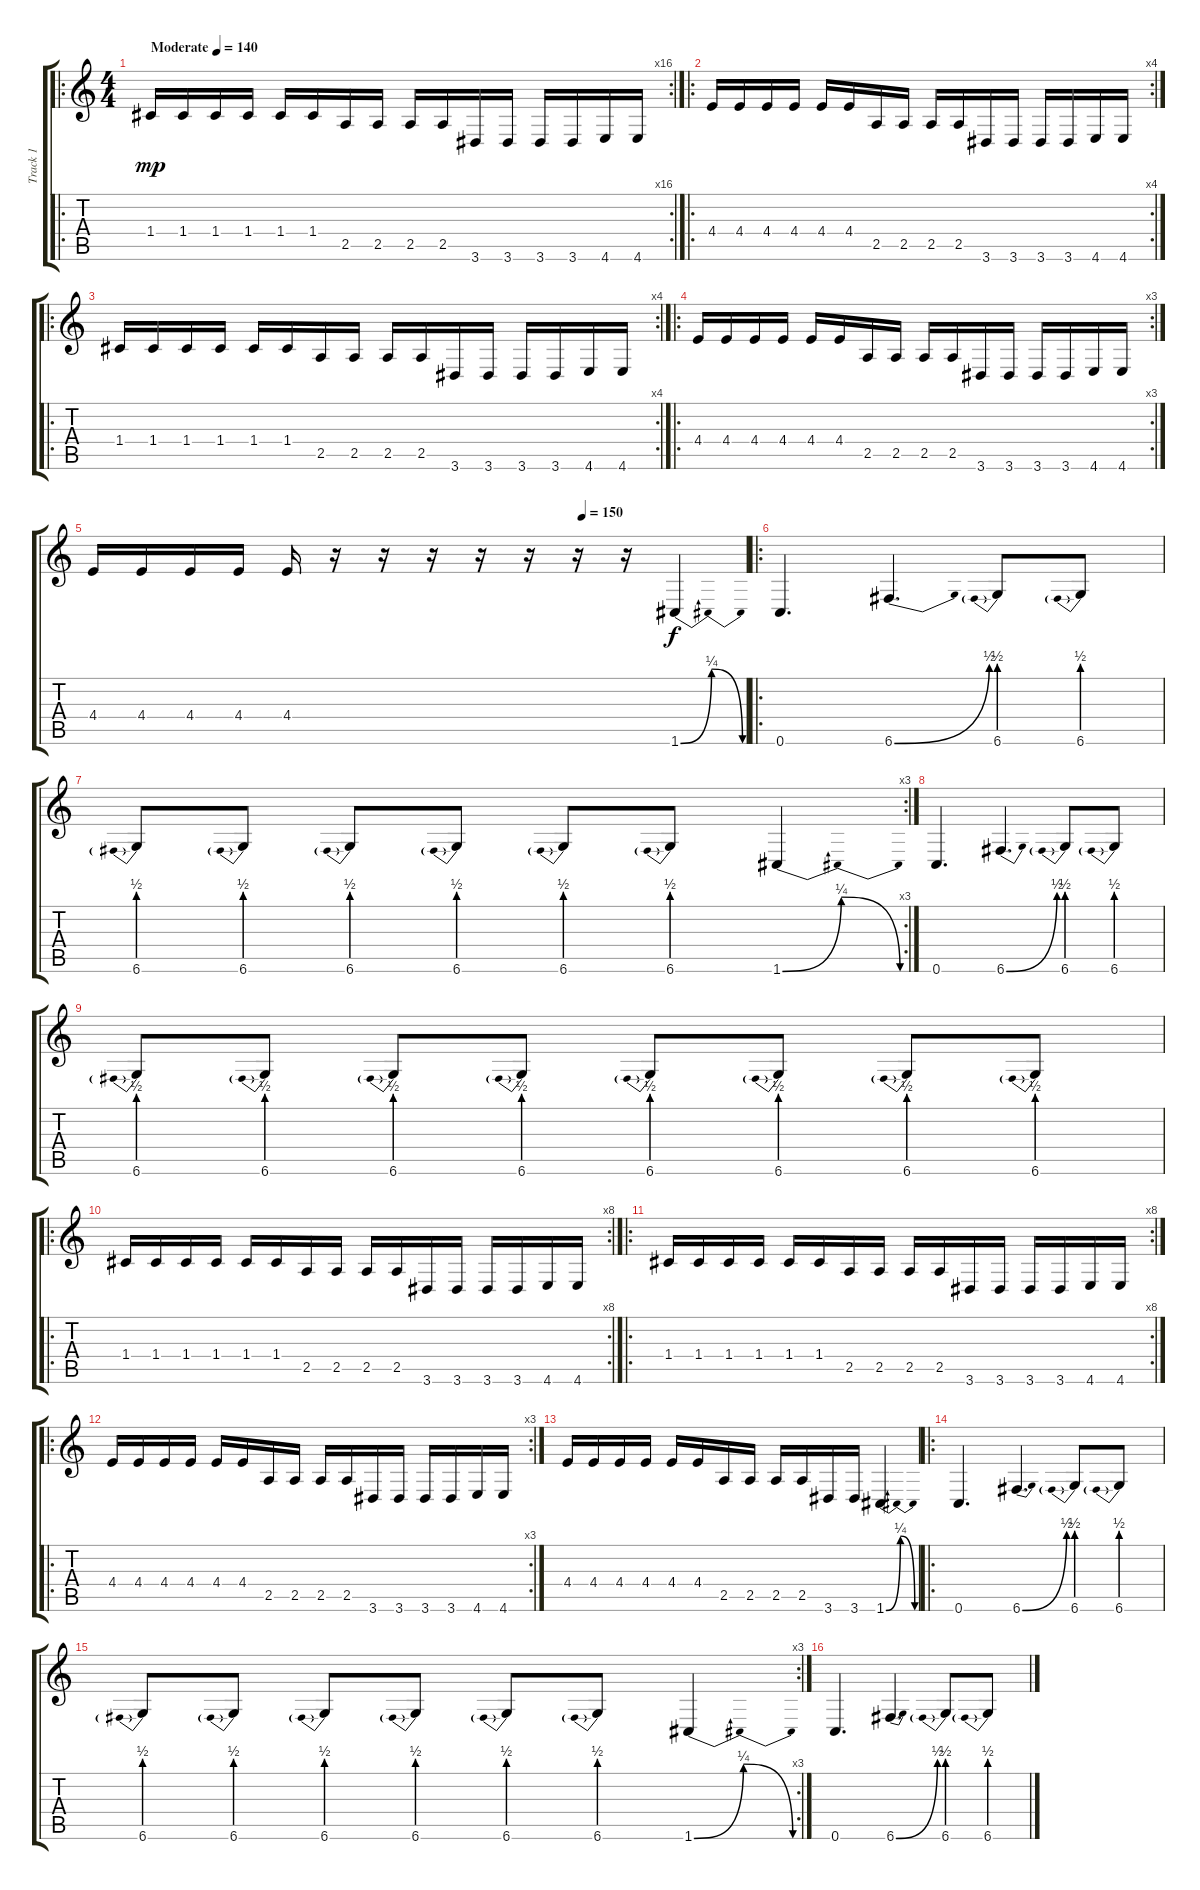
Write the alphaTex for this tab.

\track ("Track 1" "Track 1") {instrument distortionguitar}
\staff {score tabs}
\tuning (E4 C4 G3 C3 G2 C2) {hide}
\ro
\rc 16
\ts (4 4)
\tempo (140 "Moderate")
\clef g2
\ks c
1.4.16{dy mp balance 8 instrument electricguitarmuted} 1.4.16 1.4.16 1.4.16 1.4.16 1.4.16 2.5.16 2.5.16 2.5.16 2.5.16 3.6.16 3.6.16 3.6.16 3.6.16 4.6.16 4.6.16 |
\ro
\rc 4
4.4.16 4.4.16 4.4.16 4.4.16 4.4.16 4.4.16 2.5.16 2.5.16 2.5.16 2.5.16 3.6.16 3.6.16 3.6.16 3.6.16 4.6.16 4.6.16 |
\ro
\rc 4
1.4.16{instrument electricguitarmuted} 1.4.16 1.4.16 1.4.16 1.4.16 1.4.16 2.5.16 2.5.16 2.5.16 2.5.16 3.6.16 3.6.16 3.6.16 3.6.16 4.6.16 4.6.16 |
\ro
\rc 3
4.4.16 4.4.16 4.4.16 4.4.16 4.4.16 4.4.16 2.5.16 2.5.16 2.5.16 2.5.16 3.6.16 3.6.16 3.6.16 3.6.16 4.6.16 4.6.16 |
\tempo (150 0.75)
4.4.16 4.4.16 4.4.16 4.4.16 4.4.16 r.16 r.16 r.16 r.16 r.16 r.16 r.16 1.6{be (bendrelease 0 0 30 1 30 1 60 0)}.4{dy f balance 16 instrument distortionguitar} |
\ro
0.6.4{d} 6.6{be (bend 0 0 60 2)}.4{d} 6.6{be (prebend 0 2 60 2)}.8 6.6{be (prebend 0 2 60 2)}.8 |
\rc 3
6.6{be (prebend 0 2 60 2)}.8 6.6{be (prebend 0 2 60 2)}.8 6.6{be (prebend 0 2 60 2)}.8 6.6{be (prebend 0 2 60 2)}.8 6.6{be (prebend 0 2 60 2)}.8 6.6{be (prebend 0 2 60 2)}.8 1.6{be (bendrelease 0 0 30 1 30 1 60 0)}.4{instrument distortionguitar} |
0.6.4{d} 6.6{be (bend 0 0 60 2)}.4{d} 6.6{be (prebend 0 2 60 2)}.8 6.6{be (prebend 0 2 60 2)}.8 |
6.6{be (prebend 0 2 60 2)}.8 6.6{be (prebend 0 2 60 2)}.8 6.6{be (prebend 0 2 60 2)}.8 6.6{be (prebend 0 2 60 2)}.8 6.6{be (prebend 0 2 60 2)}.8 6.6{be (prebend 0 2 60 2)}.8 6.6{be (prebend 0 2 60 2)}.8 6.6{be (prebend 0 2 60 2)}.8 |
\ro
\rc 8
1.4.16 1.4.16 1.4.16 1.4.16 1.4.16 1.4.16 2.5.16 2.5.16 2.5.16 2.5.16 3.6.16 3.6.16 3.6.16 3.6.16 4.6.16 4.6.16 |
\ro
\rc 8
1.4.16 1.4.16 1.4.16 1.4.16 1.4.16 1.4.16 2.5.16 2.5.16 2.5.16 2.5.16 3.6.16 3.6.16 3.6.16 3.6.16 4.6.16 4.6.16 |
\ro
\rc 3
4.4.16 4.4.16 4.4.16 4.4.16 4.4.16 4.4.16 2.5.16 2.5.16 2.5.16 2.5.16 3.6.16 3.6.16 3.6.16 3.6.16 4.6.16 4.6.16 |
4.4.16 4.4.16 4.4.16 4.4.16 4.4.16 4.4.16 2.5.16 2.5.16 2.5.16 2.5.16 3.6.16 3.6.16 1.6{be (bendrelease 0 0 30 1 30 1 60 0)}.4{balance 16 instrument distortionguitar} |
\ro
0.6.4{d} 6.6{be (bend 0 0 60 2)}.4{d} 6.6{be (prebend 0 2 60 2)}.8 6.6{be (prebend 0 2 60 2)}.8 |
\rc 3
6.6{be (prebend 0 2 60 2)}.8 6.6{be (prebend 0 2 60 2)}.8 6.6{be (prebend 0 2 60 2)}.8 6.6{be (prebend 0 2 60 2)}.8 6.6{be (prebend 0 2 60 2)}.8 6.6{be (prebend 0 2 60 2)}.8 1.6{be (bendrelease 0 0 30 1 30 1 60 0)}.4{balance 16 instrument distortionguitar} |
0.6.4{d} 6.6{be (bend 0 0 60 2)}.4{d} 6.6{be (prebend 0 2 60 2)}.8 6.6{be (prebend 0 2 60 2)}.8
